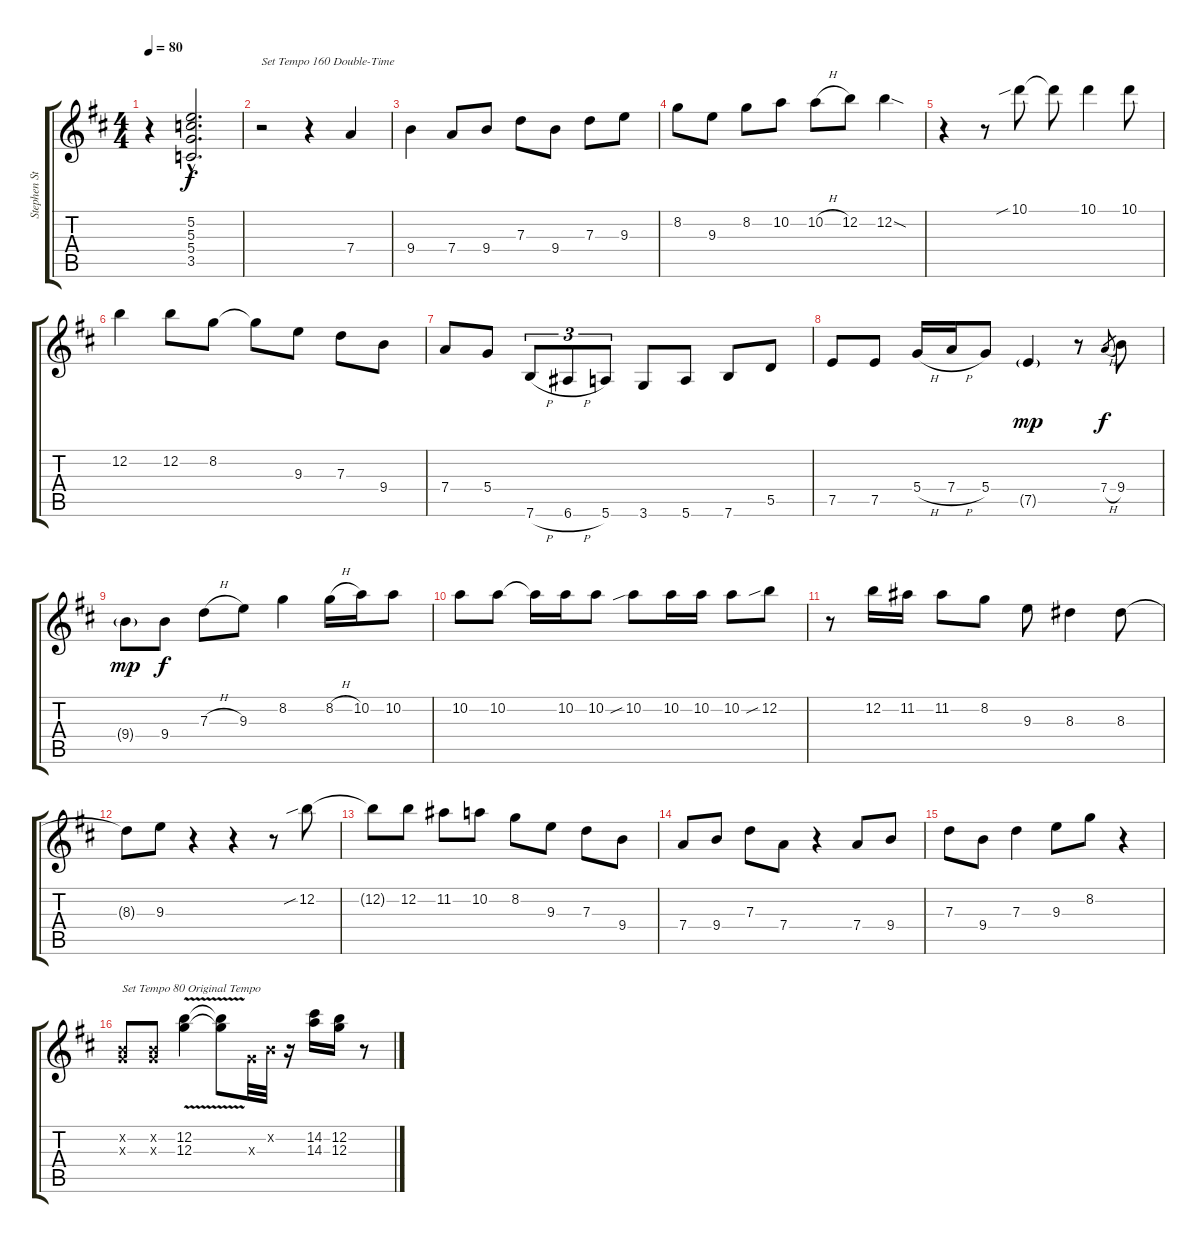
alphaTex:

\track ("Stephen Stills" "Stephen St") {instrument overdrivenguitar}
\staff {score tabs}
\tuning (E4 B3 G3 D3 A2 E2) {hide}
\ts (4 4)
\tempo 80
\clef g2
\ks d
r.4{dy f} (5.2{hac} 5.3{hac} 5.4{hac} 3.5{hac}).2{d} |
r.2{txt "Set Tempo 160 Double-Time"} r.4 7.4.4 |
9.4.4 7.4.8 9.4.8 7.3.8 9.4.8 7.3.8 9.3.8 |
8.2.8 9.3.8 8.2.8 10.2.8 10.2{h}.8 12.2.8 12.2{sod}.4 |
r.4 r.8 10.1{sib}.8 10.1{t}.8 10.1.4 10.1.8 |
12.2.4 12.2.8 8.2.8 8.2{t}.8 9.3.8 7.3.8 9.4.8 |
7.4.8 5.4.8 7.6{h}.8{tu (3 2)} 6.6{h}.8{tu (3 2)} 5.6.8{tu (3 2)} 3.6.8 5.6.8 7.6.8 5.5.8 |
7.5.8 7.5.8 5.4{h}.16 7.4{h}.16 5.4.8 7.5{g}.4{dy mp} r.8 7.4{h}.8{gr dy f} 9.4.8 |
9.4{g}.8{dy mp} 9.4.8{dy f} 7.3{h}.8 9.3.8 8.2.4 8.2{h}.16 10.2.16 10.2.8 |
10.2.8 10.2.8 10.2{t}.16 10.2.16 10.2.8 10.2{sib}.8 10.2.16 10.2.16 10.2.8 12.2{sib}.8 |
r.8 12.2.16 11.2.16 11.2.8 8.2.8 9.3.8 8.3.4 8.3.8 |
8.3{t}.8 9.3.8 r.4 r.4 r.8 12.2{sib}.8 |
12.2{t}.8 12.2.8 11.2.8 10.2.8 8.2.8 9.3.8 7.3.8 9.4.8 |
7.4.8 9.4.8 7.3.8 7.4.8 r.4 7.4.8 9.4.8 |
7.3.8 9.4.8 7.3.4 9.3.8 8.2.8 r.4 |
(0.2{x} 0.3{x}).8{txt "Set Tempo 80 Original Tempo"} (0.2{x} 0.3{x}).8 (12.2 12.3{v}).4 (12.2{t} 12.3{t}).8 0.3{x}.32 0.2{x}.32 r.16 (14.2 14.3).16 (12.2 12.3).16 r.8
